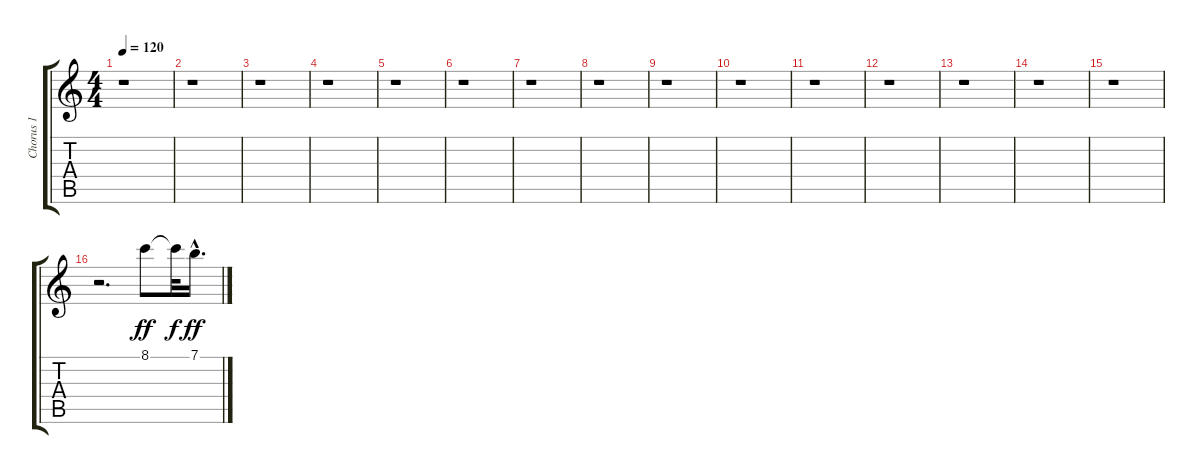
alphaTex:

\track ("Chorus 1" "Chorus 1") {instrument acousticbass}
\staff {score tabs}
\tuning (E4 B3 G3 D3 A2 E2) {hide}
\ts (4 4)
\tempo 120
\clef g2
\ks c
r.1{dy fff} |
r.1 |
r.1 |
r.1 |
r.1 |
r.1 |
r.1 |
r.1 |
r.1 |
r.1 |
r.1 |
r.1 |
r.1 |
r.1 |
r.1 |
r.2{d} 8.1.8{dy ff} 8.1{t}.32{dy f} 7.1{hac}.16{d dy ff}
